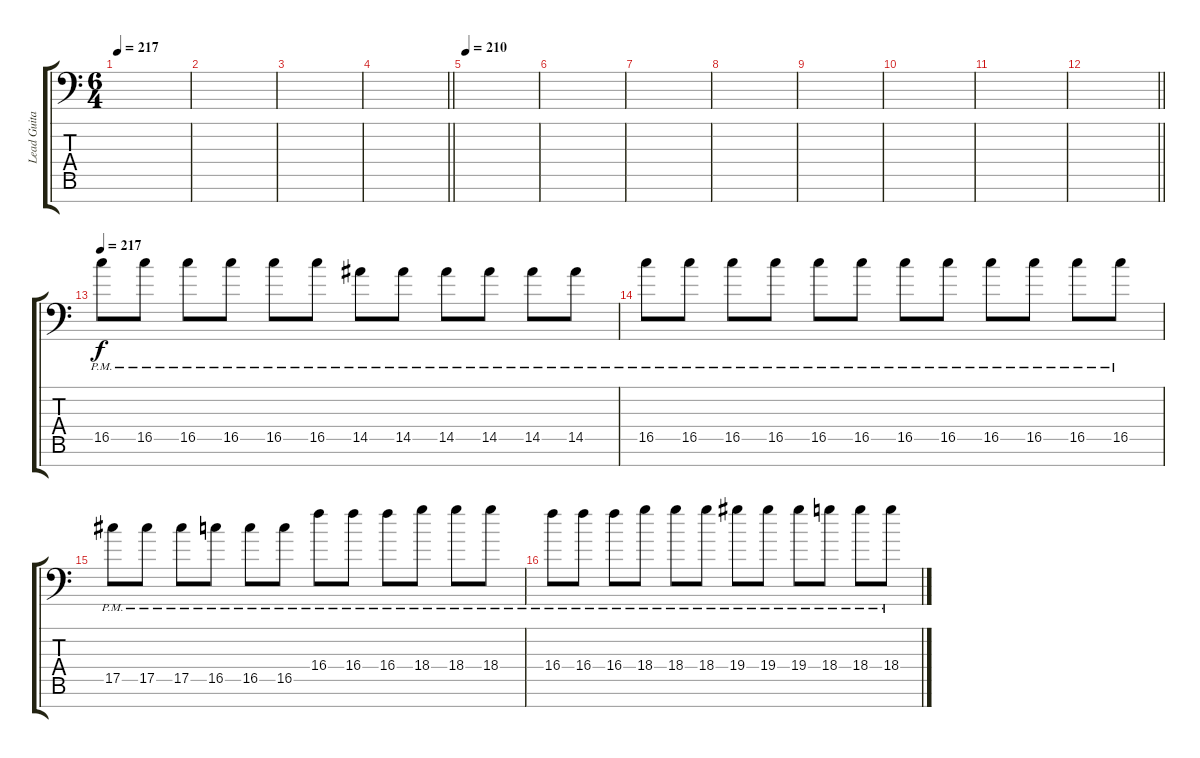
\track ("Lead Guitar #2" "Lead Guita") {instrument electricguitarjazz}
\staff {score tabs}
\tuning (Db4 Ab3 Eb3 Db3 Ab2 Eb2 Ab1) {hide}
\ts (6 4)
\tempo 217
\clef f4
\ks c
|
|
|
\barLineRight lightlight
|
\section ("" "")
\tempo 210
|
|
|
|
|
|
|
\barLineRight lightlight
|
\section ("" "")
\tempo 217
16.5{pm}.8{volume 13 instrument electricguitarmuted} 16.5{pm}.8 16.5{pm}.8 16.5{pm}.8 16.5{pm}.8 16.5{pm}.8 14.5{pm}.8 14.5{pm}.8 14.5{pm}.8 14.5{pm}.8 14.5{pm}.8 14.5{pm}.8 |
16.5{pm}.8 16.5{pm}.8 16.5{pm}.8 16.5{pm}.8 16.5{pm}.8 16.5{pm}.8 16.5{pm}.8 16.5{pm}.8 16.5{pm}.8 16.5{pm}.8 16.5{pm}.8 16.5{pm}.8 |
17.5{pm}.8 17.5{pm}.8 17.5{pm}.8 16.5{pm}.8 16.5{pm}.8 16.5{pm}.8 16.4{pm}.8 16.4{pm}.8 16.4{pm}.8 18.4{pm}.8 18.4{pm}.8 18.4{pm}.8 |
16.4{pm}.8 16.4{pm}.8 16.4{pm}.8 18.4{pm}.8 18.4{pm}.8 18.4{pm}.8 19.4{pm}.8 19.4{pm}.8 19.4{pm}.8 18.4{pm}.8 18.4{pm}.8 18.4{pm}.8
